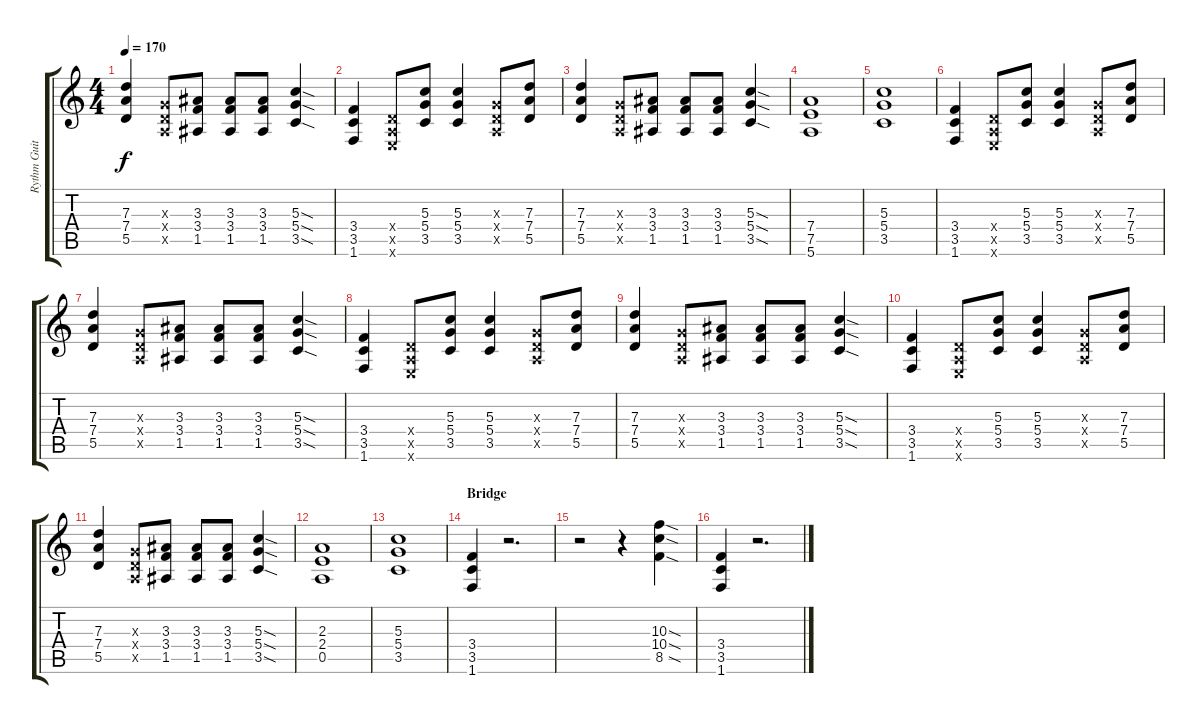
\track ("Rythm Guitar 1" "Rythm Guit") {instrument distortionguitar}
\staff {score tabs}
\tuning (E4 B3 G3 D3 A2 E2) {hide}
\ts (4 4)
\tempo 170
\clef g2
\ks c
(7.3 7.4 5.5).4{dy f} (0.3{x} 0.4{x} 0.5{x}).8 (3.3 3.4 1.5).8 (3.3 3.4 1.5).8 (3.3 3.4 1.5).8 (5.3{sod} 5.4{sod} 3.5{sod}).4 |
(3.4 3.5 1.6).4 (0.4{x} 0.5{x} 0.6{x}).8 (5.3 5.4 3.5).8 (5.3 5.4 3.5).4 (0.3{x} 0.4{x} 0.5{x}).8 (7.3 7.4 5.5).8 |
(7.3 7.4 5.5).4 (0.3{x} 0.4{x} 0.5{x}).8 (3.3 3.4 1.5).8 (3.3 3.4 1.5).8 (3.3 3.4 1.5).8 (5.3{sod} 5.4{sod} 3.5{sod}).4 |
(7.4 7.5 5.6).1 |
(5.3 5.4 3.5).1 |
(3.4 3.5 1.6).4 (0.4{x} 0.5{x} 0.6{x}).8 (5.3 5.4 3.5).8 (5.3 5.4 3.5).4 (0.3{x} 0.4{x} 0.5{x}).8 (7.3 7.4 5.5).8 |
(7.3 7.4 5.5).4 (0.3{x} 0.4{x} 0.5{x}).8 (3.3 3.4 1.5).8 (3.3 3.4 1.5).8 (3.3 3.4 1.5).8 (5.3{sod} 5.4{sod} 3.5{sod}).4 |
(3.4 3.5 1.6).4 (0.4{x} 0.5{x} 0.6{x}).8 (5.3 5.4 3.5).8 (5.3 5.4 3.5).4 (0.3{x} 0.4{x} 0.5{x}).8 (7.3 7.4 5.5).8 |
(7.3 7.4 5.5).4 (0.3{x} 0.4{x} 0.5{x}).8 (3.3 3.4 1.5).8 (3.3 3.4 1.5).8 (3.3 3.4 1.5).8 (5.3{sod} 5.4{sod} 3.5{sod}).4 |
(3.4 3.5 1.6).4 (0.4{x} 0.5{x} 0.6{x}).8 (5.3 5.4 3.5).8 (5.3 5.4 3.5).4 (0.3{x} 0.4{x} 0.5{x}).8 (7.3 7.4 5.5).8 |
(7.3 7.4 5.5).4 (0.3{x} 0.4{x} 0.5{x}).8 (3.3 3.4 1.5).8 (3.3 3.4 1.5).8 (3.3 3.4 1.5).8 (5.3{sod} 5.4{sod} 3.5{sod}).4 |
(2.3 2.4 0.5).1 |
(5.3 5.4 3.5).1 |
\section ("" "Bridge")
(3.4 3.5 1.6).4 r.2{d} |
r.2 r.4 (10.3{sod} 10.4{sod} 8.5{sod}).4 |
(3.4 3.5 1.6).4 r.2{d}
